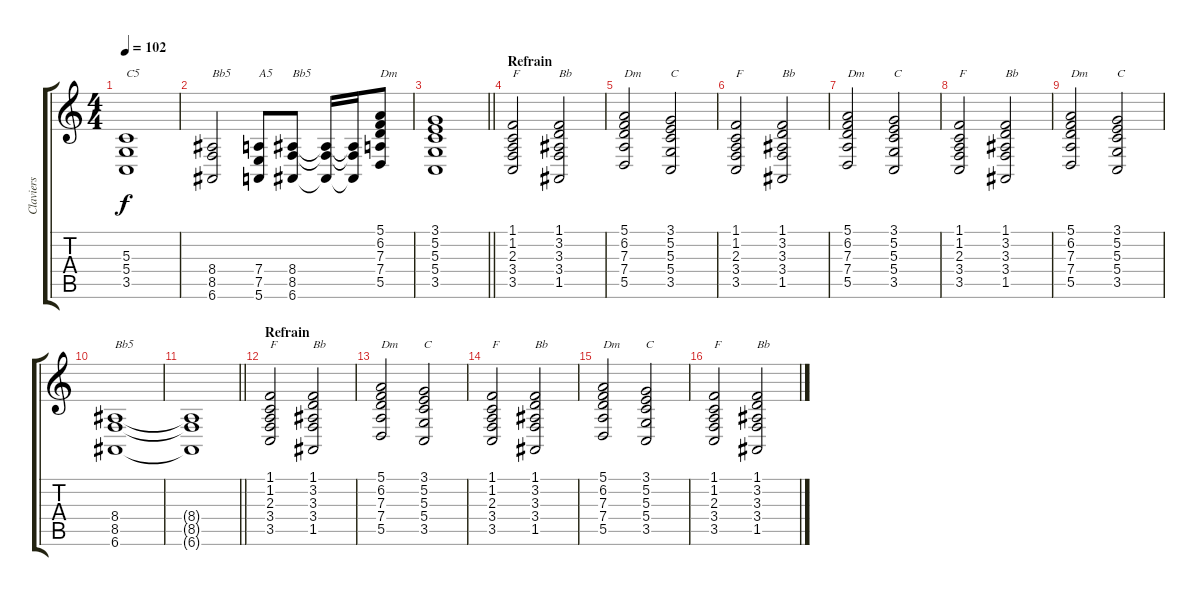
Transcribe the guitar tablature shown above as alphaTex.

\track ("Claviers" "Claviers") {instrument electricgrandpiano}
\staff {score tabs}
\tuning (E4 B3 G3 D3 A2 E2) {hide}
\ts (4 4)
\tempo 102
\clef g2
\ks c
(5.3 5.4 3.5).1{txt "C5" dy f} |
(8.4 8.5 6.6).2{txt "Bb5"} (7.4 7.5 5.6).8{txt "A5"} (8.4 8.5 6.6).8{txt "Bb5"} (8.4{t} 8.5{t} 6.6{t}).16 (8.4{t} 8.5{t} 6.6{t}).16 (5.1 6.2 7.3 7.4 5.5).8{txt "Dm"} |
\barLineRight lightlight
(3.1 5.2 5.3 5.4 3.5).1 |
\section ("" "Refrain")
(1.1 1.2 2.3 3.4 3.5).2{txt "F"} (1.1 3.2 3.3 3.4 1.5).2{txt "Bb"} |
(5.1 6.2 7.3 7.4 5.5).2{txt "Dm"} (3.1 5.2 5.3 5.4 3.5).2{txt "C"} |
(1.1 1.2 2.3 3.4 3.5).2{txt "F"} (1.1 3.2 3.3 3.4 1.5).2{txt "Bb"} |
(5.1 6.2 7.3 7.4 5.5).2{txt "Dm"} (3.1 5.2 5.3 5.4 3.5).2{txt "C"} |
(1.1 1.2 2.3 3.4 3.5).2{txt "F"} (1.1 3.2 3.3 3.4 1.5).2{txt "Bb"} |
(5.1 6.2 7.3 7.4 5.5).2{txt "Dm"} (3.1 5.2 5.3 5.4 3.5).2{txt "C"} |
(8.4 8.5 6.6).1{txt "Bb5"} |
\barLineRight lightlight
(8.4{t} 8.5{t} 6.6{t}).1 |
\section ("" "Refrain")
(1.1 1.2 2.3 3.4 3.5).2{txt "F"} (1.1 3.2 3.3 3.4 1.5).2{txt "Bb"} |
(5.1 6.2 7.3 7.4 5.5).2{txt "Dm"} (3.1 5.2 5.3 5.4 3.5).2{txt "C"} |
(1.1 1.2 2.3 3.4 3.5).2{txt "F"} (1.1 3.2 3.3 3.4 1.5).2{txt "Bb"} |
(5.1 6.2 7.3 7.4 5.5).2{txt "Dm"} (3.1 5.2 5.3 5.4 3.5).2{txt "C"} |
(1.1 1.2 2.3 3.4 3.5).2{txt "F"} (1.1 3.2 3.3 3.4 1.5).2{txt "Bb"}
